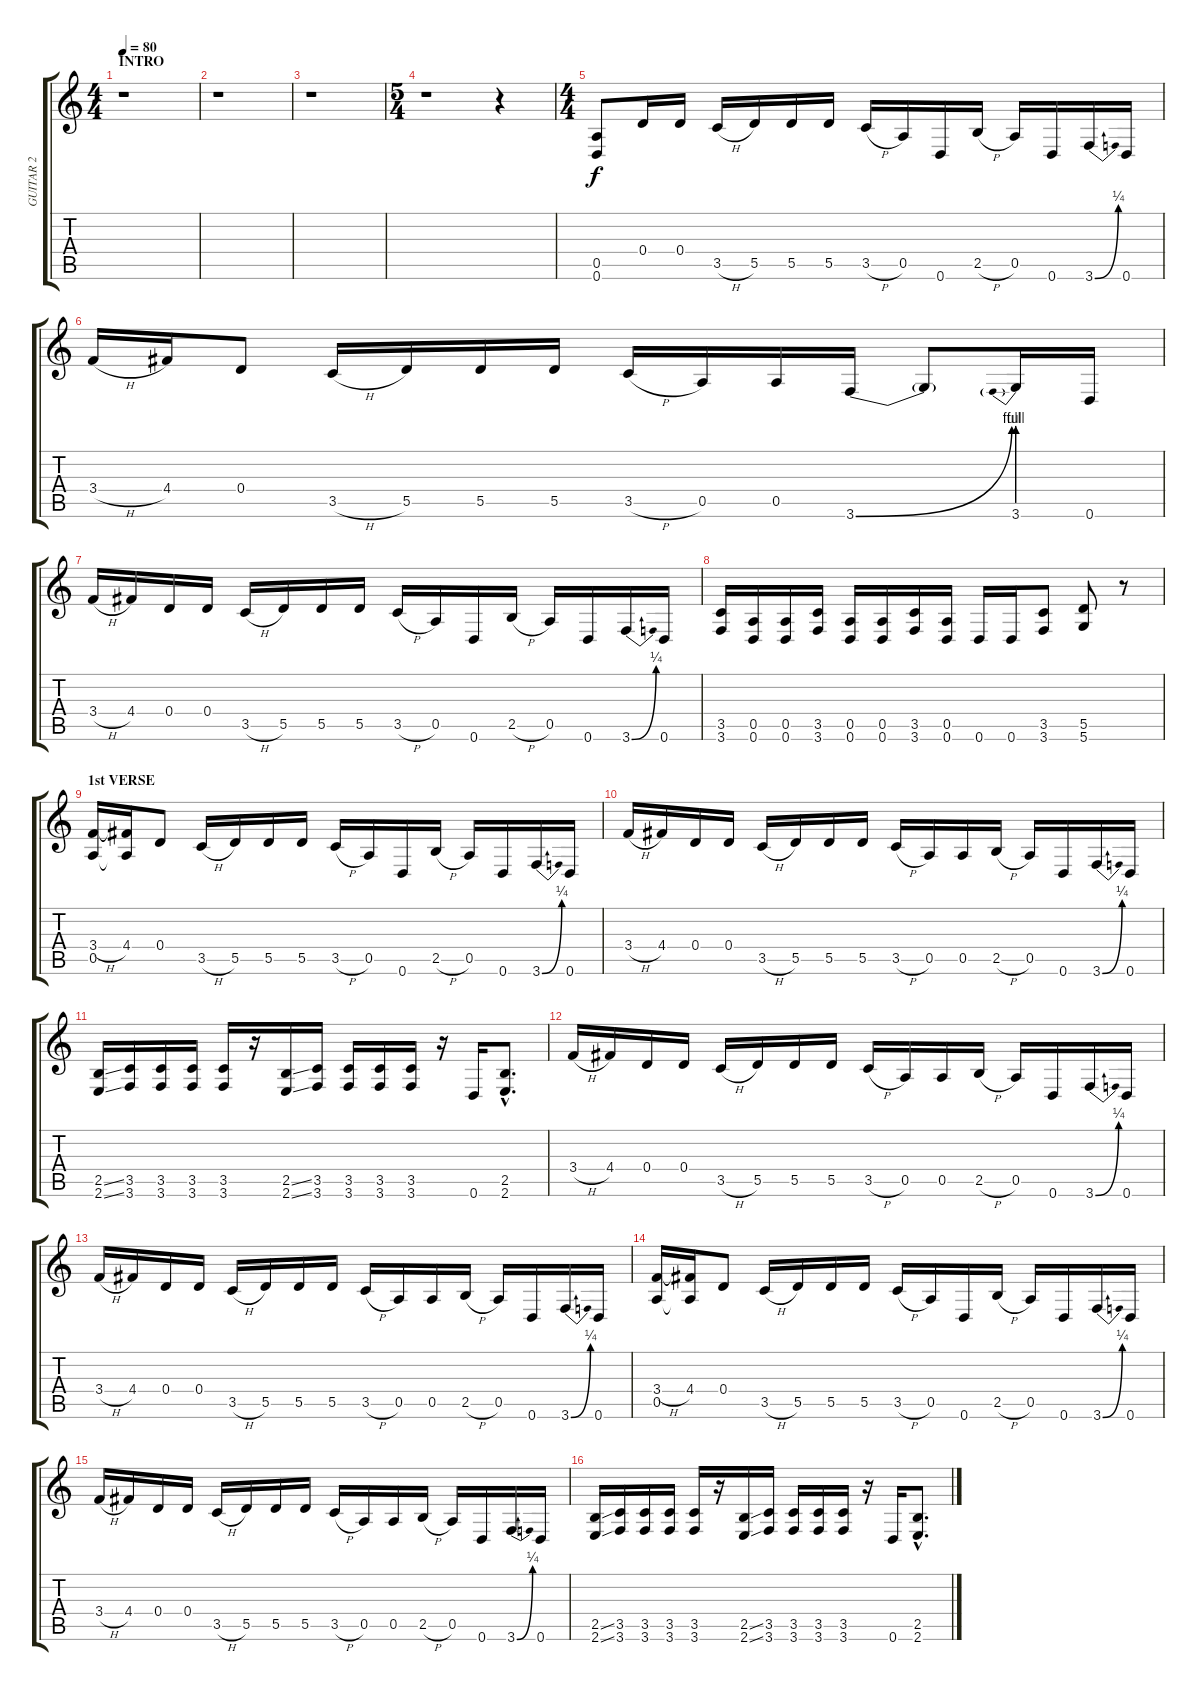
\track ("GUITAR 2" "GUITAR 2") {instrument distortionguitar}
\staff {score tabs}
\tuning (E4 B3 G3 D3 A2 D2) {hide}
\ts (4 4)
\section ("" "INTRO")
\tempo 80
\clef g2
\ks c
r.1{dy f instrument distortionguitar} |
r.1 |
r.1 |
\ts (5 4)
r.1 r.4 |
\ts (4 4)
(0.5 0.6).8 0.4.16 0.4.16 3.5{h}.16 5.5.16 5.5.16 5.5.16 3.5{h}.16 0.5.16 0.6.16 2.5{h}.16 0.5.16 0.6.16 3.6{be (bend 0 0 60 1)}.16 0.6.16 |
3.4{h}.16 4.4.16 0.4.8 3.5{h}.16 5.5.16 5.5.16 5.5.16 3.5{h}.16 0.5.16 0.5.16 3.6{be (bend 0 0 60 4)}.16 3.6{t}.8 3.6{be (prebend 0 4 60 4)}.16 0.6.16 |
3.4{h}.16 4.4.16 0.4.16 0.4.16 3.5{h}.16 5.5.16 5.5.16 5.5.16 3.5{h}.16 0.5.16 0.6.16 2.5{h}.16 0.5.16 0.6.16 3.6{be (bend 0 0 60 1)}.16 0.6.16 |
(3.5 3.6).16 (0.5 0.6).16 (0.5 0.6).16 (3.5 3.6).16 (0.5 0.6).16 (0.5 0.6).16 (3.5 3.6).16 (0.5 0.6).16 0.6.16 0.6.16 (3.5 3.6).8 (5.5 5.6).8 r.8 |
\section ("" "1st VERSE")
(3.4{h} 0.5).16 (4.4 0.5{t}).16 0.4.8 3.5{h}.16 5.5.16 5.5.16 5.5.16 3.5{h}.16 0.5.16 0.6.16 2.5{h}.16 0.5.16 0.6.16 3.6{be (bend 0 0 60 1)}.16 0.6.16 |
3.4{h}.16 4.4.16 0.4.16 0.4.16 3.5{h}.16 5.5.16 5.5.16 5.5.16 3.5{h}.16 0.5.16 0.5.16 2.5{h}.16 0.5.16 0.6.16 3.6{be (bend 0 0 60 1)}.16 0.6.16 |
(2.5{ss} 2.6{ss}).16 (3.5 3.6).16 (3.5 3.6).16 (3.5 3.6).16 (3.5 3.6).16 r.16 (2.5{ss} 2.6{ss}).16 (3.5 3.6).16 (3.5 3.6).16 (3.5 3.6).16 (3.5 3.6).16 r.16 0.6.16 (2.5{hac} 2.6{hac}).8{d} |
3.4{h}.16 4.4.16 0.4.16 0.4.16 3.5{h}.16 5.5.16 5.5.16 5.5.16 3.5{h}.16 0.5.16 0.5.16 2.5{h}.16 0.5.16 0.6.16 3.6{be (bend 0 0 60 1)}.16 0.6.16 |
3.4{h}.16 4.4.16 0.4.16 0.4.16 3.5{h}.16 5.5.16 5.5.16 5.5.16 3.5{h}.16 0.5.16 0.5.16 2.5{h}.16 0.5.16 0.6.16 3.6{be (bend 0 0 60 1)}.16 0.6.16 |
(3.4{h} 0.5).16 (4.4 0.5{t}).16 0.4.8 3.5{h}.16 5.5.16 5.5.16 5.5.16 3.5{h}.16 0.5.16 0.6.16 2.5{h}.16 0.5.16 0.6.16 3.6{be (bend 0 0 60 1)}.16 0.6.16 |
3.4{h}.16 4.4.16 0.4.16 0.4.16 3.5{h}.16 5.5.16 5.5.16 5.5.16 3.5{h}.16 0.5.16 0.5.16 2.5{h}.16 0.5.16 0.6.16 3.6{be (bend 0 0 60 1)}.16 0.6.16 |
(2.5{ss} 2.6{ss}).16 (3.5 3.6).16 (3.5 3.6).16 (3.5 3.6).16 (3.5 3.6).16 r.16 (2.5{ss} 2.6{ss}).16 (3.5 3.6).16 (3.5 3.6).16 (3.5 3.6).16 (3.5 3.6).16 r.16 0.6.16 (2.5{hac} 2.6{hac}).8{d}
